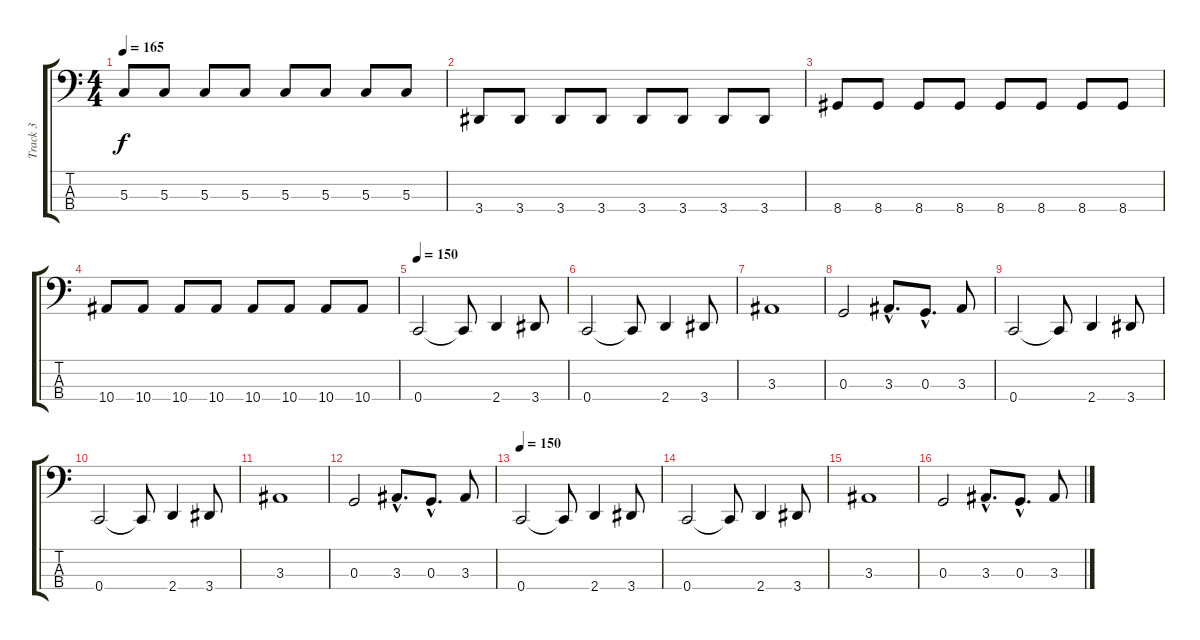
\track ("Track 3" "Track 3") {instrument electricbassfinger}
\staff {score tabs}
\tuning (F2 C2 G1 C1) {hide}
\ts (4 4)
\tempo 165
\clef f4
\ks c
5.3.8{dy f} 5.3.8 5.3.8 5.3.8 5.3.8 5.3.8 5.3.8 5.3.8 |
3.4.8 3.4.8 3.4.8 3.4.8 3.4.8 3.4.8 3.4.8 3.4.8 |
8.4.8 8.4.8 8.4.8 8.4.8 8.4.8 8.4.8 8.4.8 8.4.8 |
10.4.8 10.4.8 10.4.8 10.4.8 10.4.8 10.4.8 10.4.8 10.4.8 |
\tempo 150
0.4.2 0.4{t}.8 2.4.4 3.4.8 |
0.4.2 0.4{t}.8 2.4.4 3.4.8 |
3.3.1 |
0.3.2 3.3{hac}.8{d} 0.3{hac}.8{d} 3.3.8 |
0.4.2 0.4{t}.8 2.4.4 3.4.8 |
0.4.2 0.4{t}.8 2.4.4 3.4.8 |
3.3.1 |
0.3.2 3.3{hac}.8{d} 0.3{hac}.8{d} 3.3.8 |
\tempo 150
0.4.2 0.4{t}.8 2.4.4 3.4.8 |
0.4.2 0.4{t}.8 2.4.4 3.4.8 |
3.3.1 |
0.3.2 3.3{hac}.8{d} 0.3{hac}.8{d} 3.3.8
